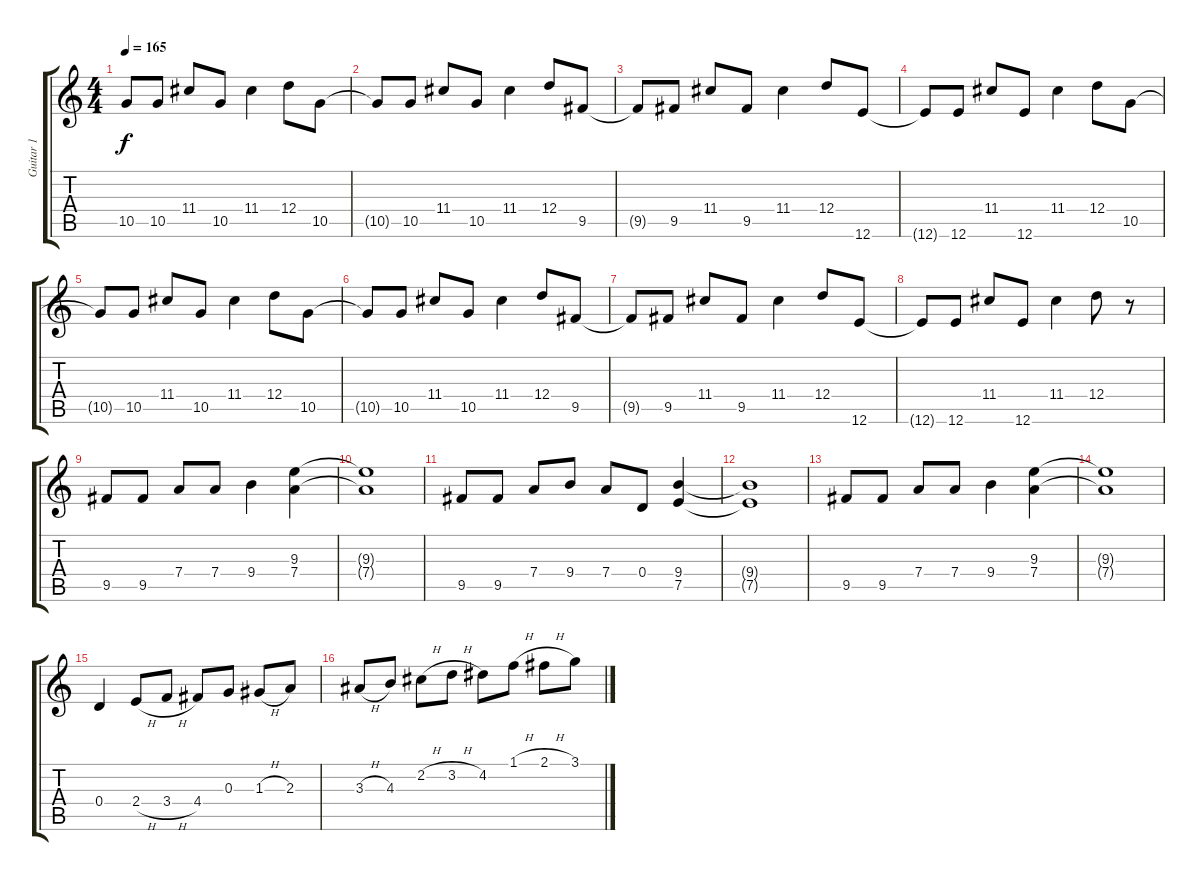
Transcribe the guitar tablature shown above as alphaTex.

\track ("Guitar 1" "Guitar 1") {instrument overdrivenguitar}
\staff {score tabs}
\tuning (E4 B3 G3 D3 A2 E2) {hide}
\ts (4 4)
\tempo 165
\clef g2
\ks c
10.5.8{dy f} 10.5.8 11.4.8 10.5.8 11.4.4 12.4.8 10.5.8 |
10.5{t}.8 10.5.8 11.4.8 10.5.8 11.4.4 12.4.8 9.5.8 |
9.5{t}.8 9.5.8 11.4.8 9.5.8 11.4.4 12.4.8 12.6.8 |
12.6{t}.8 12.6.8 11.4.8 12.6.8 11.4.4 12.4.8 10.5.8 |
10.5{t}.8 10.5.8 11.4.8 10.5.8 11.4.4 12.4.8 10.5.8 |
10.5{t}.8 10.5.8 11.4.8 10.5.8 11.4.4 12.4.8 9.5.8 |
9.5{t}.8 9.5.8 11.4.8 9.5.8 11.4.4 12.4.8 12.6.8 |
12.6{t}.8 12.6.8 11.4.8 12.6.8 11.4.4 12.4.8 r.8 |
9.5.8 9.5.8 7.4.8 7.4.8 9.4.4 (9.3 7.4).4 |
(9.3{t} 7.4{t}).1 |
9.5.8 9.5.8 7.4.8 9.4.8 7.4.8 0.4.8 (9.4 7.5).4 |
(9.4{t} 7.5{t}).1 |
9.5.8 9.5.8 7.4.8 7.4.8 9.4.4 (9.3 7.4).4 |
(9.3{t} 7.4{t}).1 |
0.4.4 2.4{h}.8 3.4{h}.8 4.4.8 0.3.8 1.3{h}.8 2.3.8 |
3.3{h}.8 4.3.8 2.2{h}.8 3.2{h}.8 4.2.8 1.1{h}.8 2.1{h}.8 3.1.8
